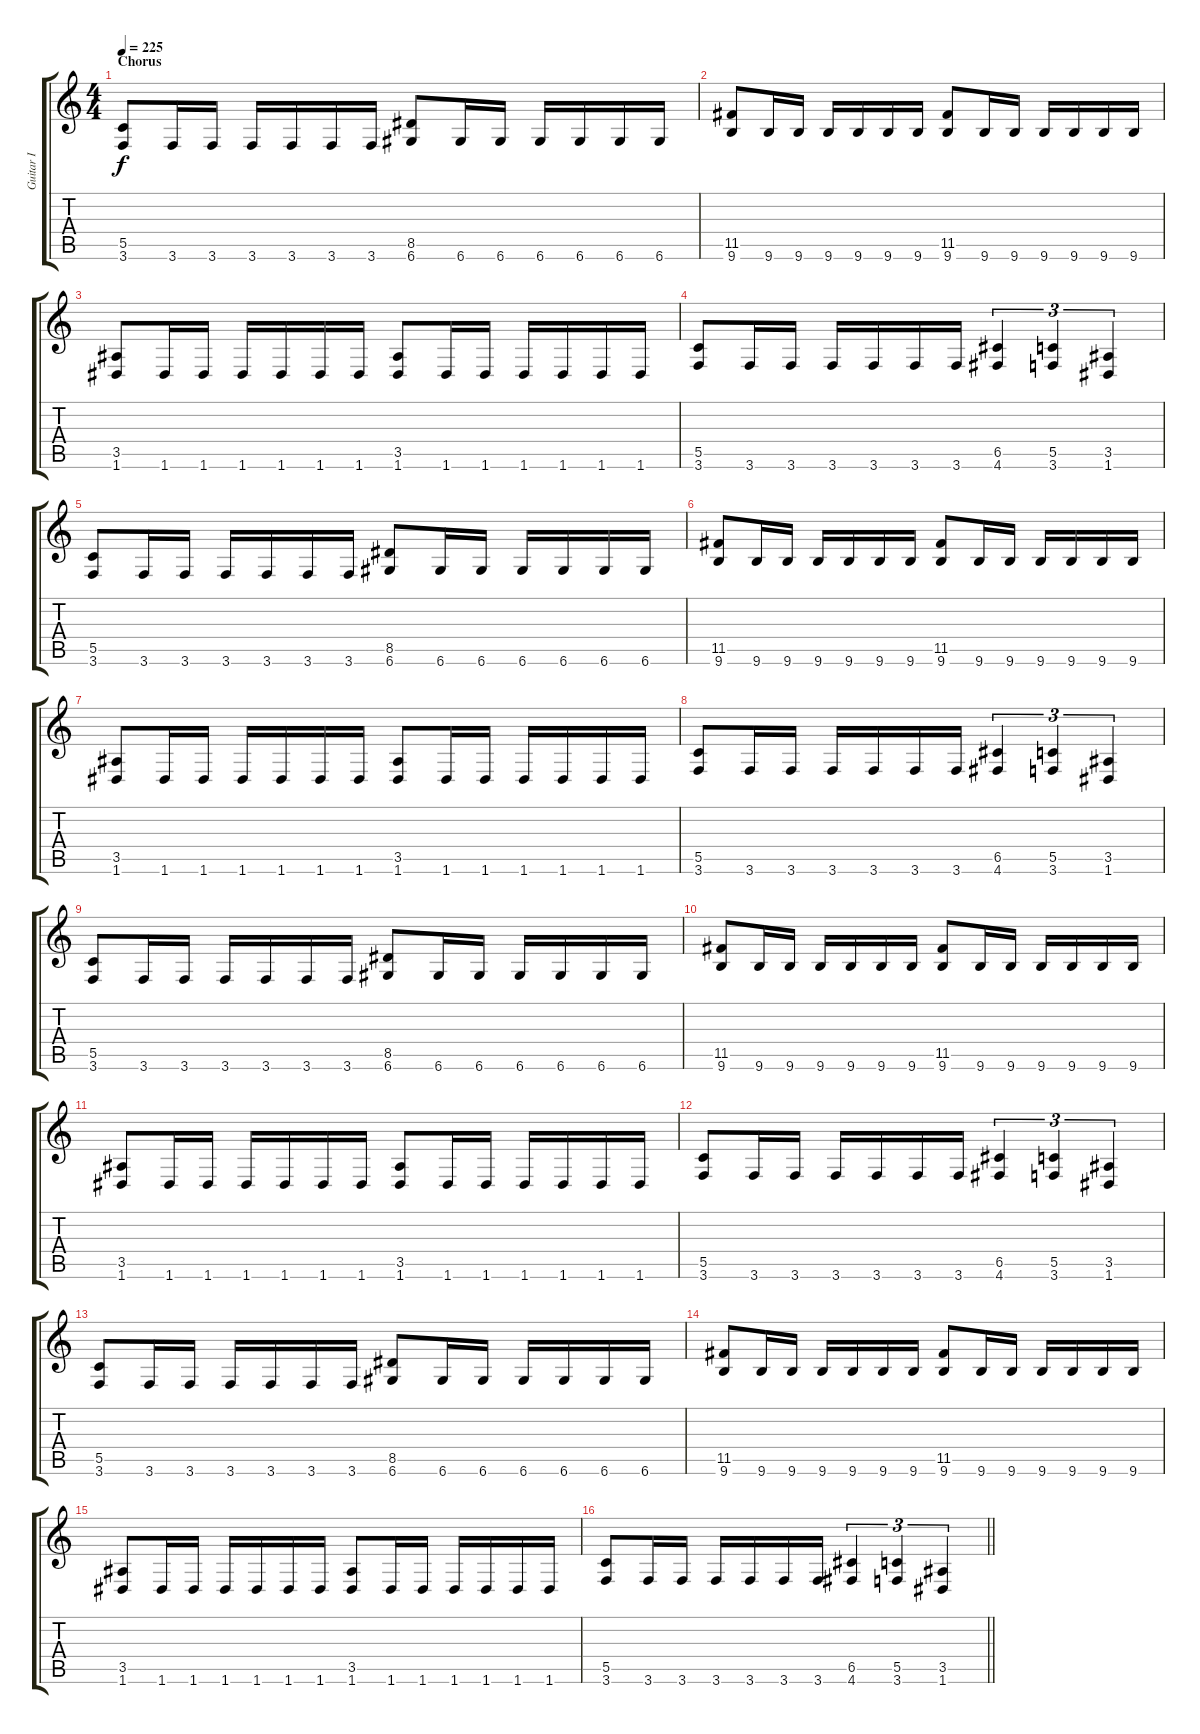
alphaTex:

\track ("Guitar I" "Guitar I") {instrument distortionguitar}
\staff {score tabs}
\tuning (D4 A3 F3 C3 G2 D2) {hide}
\ts (4 4)
\section ("" "Chorus")
\tempo 225
\clef g2
\ks c
(5.5 3.6).8{dy f} 3.6.16 3.6.16 3.6.16 3.6.16 3.6.16 3.6.16 (8.5 6.6).8 6.6.16 6.6.16 6.6.16 6.6.16 6.6.16 6.6.16 |
(11.5 9.6).8 9.6.16 9.6.16 9.6.16 9.6.16 9.6.16 9.6.16 (11.5 9.6).8 9.6.16 9.6.16 9.6.16 9.6.16 9.6.16 9.6.16 |
(3.5 1.6).8 1.6.16 1.6.16 1.6.16 1.6.16 1.6.16 1.6.16 (3.5 1.6).8 1.6.16 1.6.16 1.6.16 1.6.16 1.6.16 1.6.16 |
(5.5 3.6).8 3.6.16 3.6.16 3.6.16 3.6.16 3.6.16 3.6.16 (6.5 4.6).4{tu (3 2)} (5.5 3.6).4{tu (3 2)} (3.5 1.6).4{tu (3 2)} |
(5.5 3.6).8 3.6.16 3.6.16 3.6.16 3.6.16 3.6.16 3.6.16 (8.5 6.6).8 6.6.16 6.6.16 6.6.16 6.6.16 6.6.16 6.6.16 |
(11.5 9.6).8 9.6.16 9.6.16 9.6.16 9.6.16 9.6.16 9.6.16 (11.5 9.6).8 9.6.16 9.6.16 9.6.16 9.6.16 9.6.16 9.6.16 |
(3.5 1.6).8 1.6.16 1.6.16 1.6.16 1.6.16 1.6.16 1.6.16 (3.5 1.6).8 1.6.16 1.6.16 1.6.16 1.6.16 1.6.16 1.6.16 |
(5.5 3.6).8 3.6.16 3.6.16 3.6.16 3.6.16 3.6.16 3.6.16 (6.5 4.6).4{tu (3 2)} (5.5 3.6).4{tu (3 2)} (3.5 1.6).4{tu (3 2)} |
(5.5 3.6).8 3.6.16 3.6.16 3.6.16 3.6.16 3.6.16 3.6.16 (8.5 6.6).8 6.6.16 6.6.16 6.6.16 6.6.16 6.6.16 6.6.16 |
(11.5 9.6).8 9.6.16 9.6.16 9.6.16 9.6.16 9.6.16 9.6.16 (11.5 9.6).8 9.6.16 9.6.16 9.6.16 9.6.16 9.6.16 9.6.16 |
(3.5 1.6).8 1.6.16 1.6.16 1.6.16 1.6.16 1.6.16 1.6.16 (3.5 1.6).8 1.6.16 1.6.16 1.6.16 1.6.16 1.6.16 1.6.16 |
(5.5 3.6).8 3.6.16 3.6.16 3.6.16 3.6.16 3.6.16 3.6.16 (6.5 4.6).4{tu (3 2)} (5.5 3.6).4{tu (3 2)} (3.5 1.6).4{tu (3 2)} |
(5.5 3.6).8 3.6.16 3.6.16 3.6.16 3.6.16 3.6.16 3.6.16 (8.5 6.6).8 6.6.16 6.6.16 6.6.16 6.6.16 6.6.16 6.6.16 |
(11.5 9.6).8 9.6.16 9.6.16 9.6.16 9.6.16 9.6.16 9.6.16 (11.5 9.6).8 9.6.16 9.6.16 9.6.16 9.6.16 9.6.16 9.6.16 |
(3.5 1.6).8 1.6.16 1.6.16 1.6.16 1.6.16 1.6.16 1.6.16 (3.5 1.6).8 1.6.16 1.6.16 1.6.16 1.6.16 1.6.16 1.6.16 |
\barLineRight lightlight
(5.5 3.6).8 3.6.16 3.6.16 3.6.16 3.6.16 3.6.16 3.6.16 (6.5 4.6).4{tu (3 2)} (5.5 3.6).4{tu (3 2)} (3.5 1.6).4{tu (3 2)}
